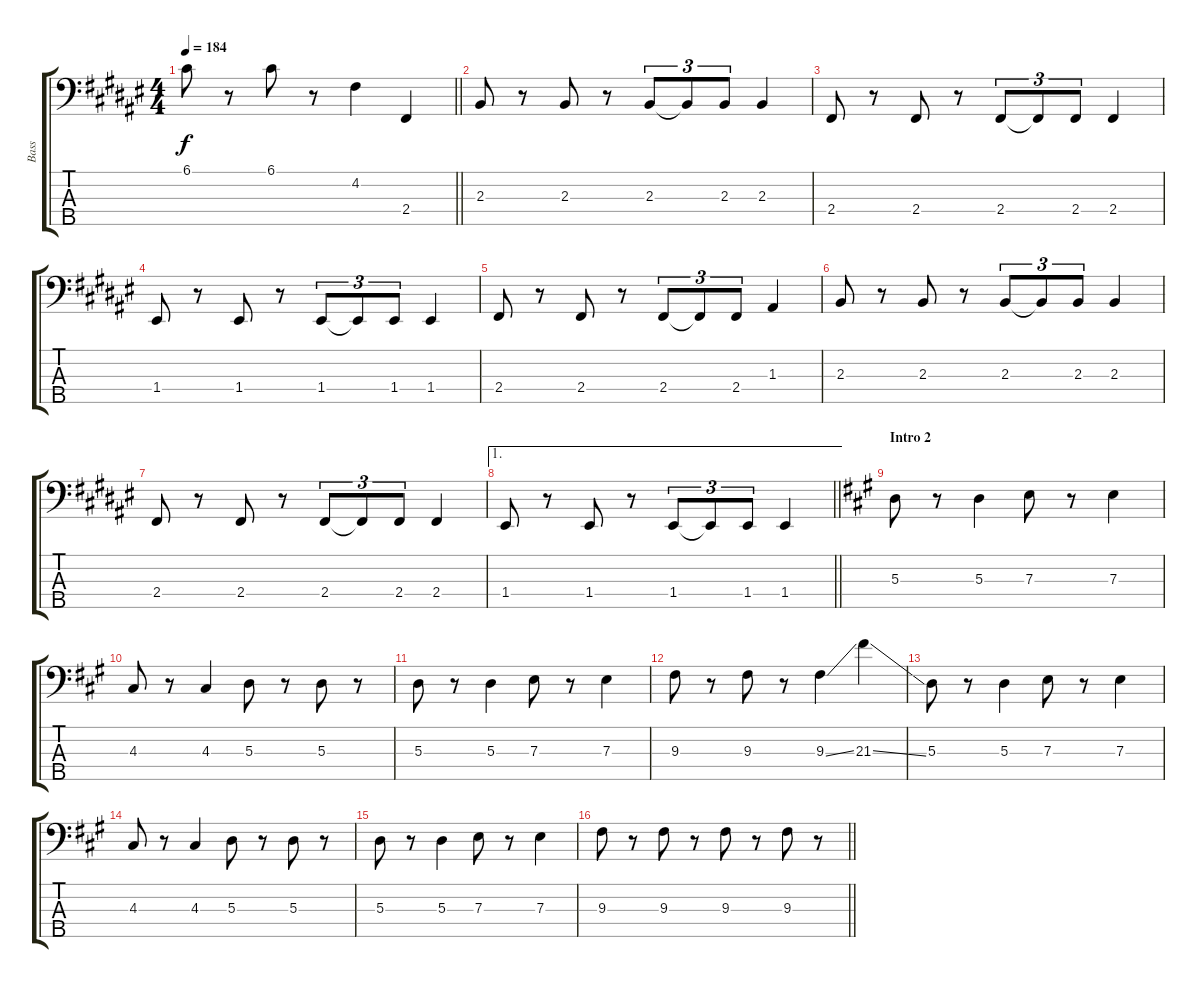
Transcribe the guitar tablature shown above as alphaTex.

\track ("Bass" "Bass") {instrument electricbassfinger}
\staff {score tabs}
\tuning (G2 D2 A1 E1 B0) {hide}
\ts (4 4)
\tempo 184
\clef f4
\barLineRight lightlight
\ks f#
6.1.8{dy f} r.8 6.1.8 r.8 4.2.4 2.4.4 |
2.3.8 r.8 2.3.8 r.8 2.3.8{tu (3 2)} 2.3{t}.8{tu (3 2)} 2.3.8{tu (3 2)} 2.3.4 |
2.4.8 r.8 2.4.8 r.8 2.4.8{tu (3 2)} 2.4{t}.8{tu (3 2)} 2.4.8{tu (3 2)} 2.4.4 |
1.4.8 r.8 1.4.8 r.8 1.4.8{tu (3 2)} 1.4{t}.8{tu (3 2)} 1.4.8{tu (3 2)} 1.4.4 |
2.4.8 r.8 2.4.8 r.8 2.4.8{tu (3 2)} 2.4{t}.8{tu (3 2)} 2.4.8{tu (3 2)} 1.3.4 |
2.3.8 r.8 2.3.8 r.8 2.3.8{tu (3 2)} 2.3{t}.8{tu (3 2)} 2.3.8{tu (3 2)} 2.3.4 |
2.4.8 r.8 2.4.8 r.8 2.4.8{tu (3 2)} 2.4{t}.8{tu (3 2)} 2.4.8{tu (3 2)} 2.4.4 |
\ae 1
\barLineRight lightlight
1.4.8 r.8 1.4.8 r.8 1.4.8{tu (3 2)} 1.4{t}.8{tu (3 2)} 1.4.8{tu (3 2)} 1.4.4 |
\section ("" "Intro 2")
\ks f#minor
5.3.8 r.8 5.3.4 7.3.8 r.8 7.3.4 |
4.3.8 r.8 4.3.4 5.3.8 r.8 5.3.8 r.8 |
5.3.8 r.8 5.3.4 7.3.8 r.8 7.3.4 |
9.3.8 r.8 9.3.8 r.8 9.3{ss}.4 21.3{ss}.4 |
5.3.8 r.8 5.3.4 7.3.8 r.8 7.3.4 |
4.3.8 r.8 4.3.4 5.3.8 r.8 5.3.8 r.8 |
5.3.8 r.8 5.3.4 7.3.8 r.8 7.3.4 |
\barLineRight lightlight
9.3.8 r.8 9.3.8 r.8 9.3.8 r.8 9.3.8 r.8
